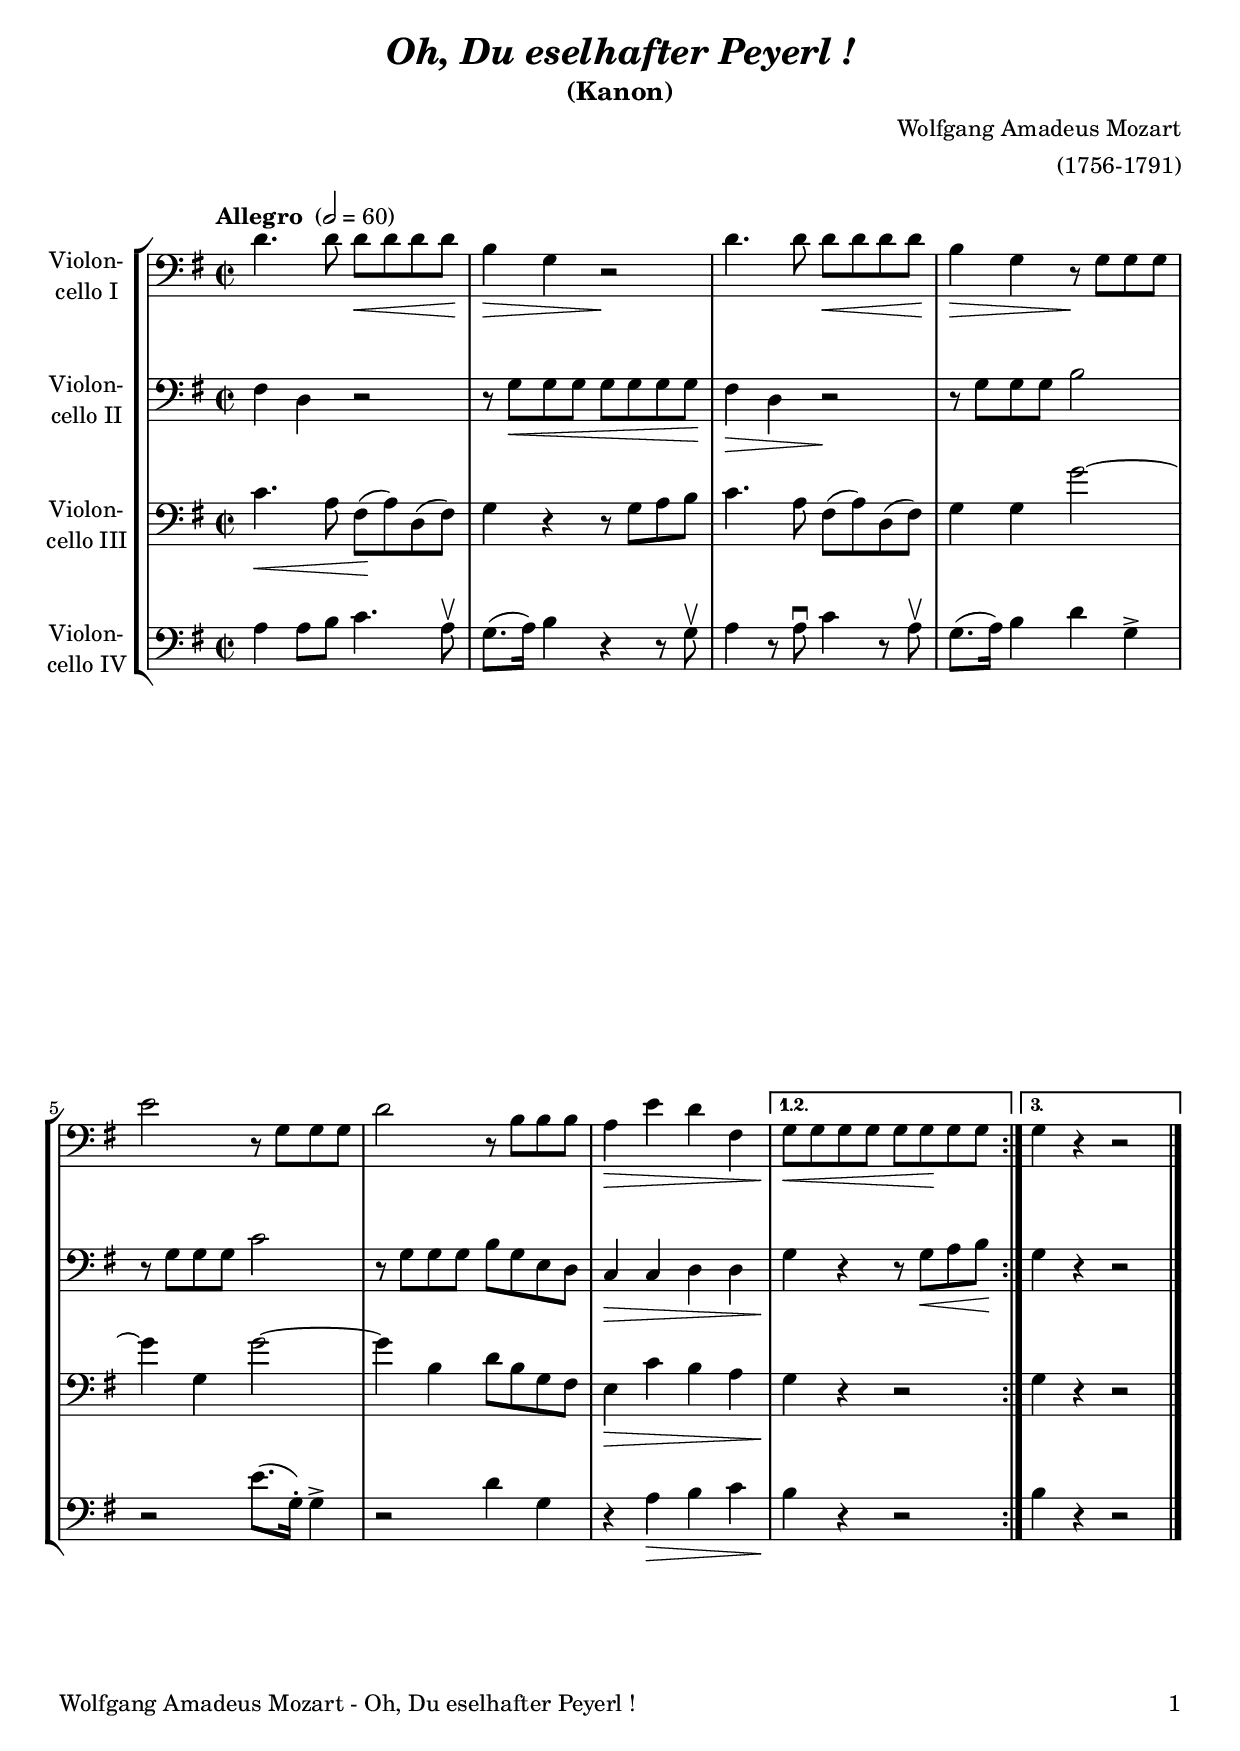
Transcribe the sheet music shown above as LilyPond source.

\version "2.18.2"
\include "deutsch.ly"
  
#(set-global-staff-size 20)

\header {
  title     = \markup \bold \italic "Oh, Du eselhafter Peyerl !"
  subtitle  = "(Kanon)"
  composer  = "Wolfgang Amadeus Mozart"
  arranger  = "(1756-1791)"
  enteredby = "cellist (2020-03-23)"
%  piece     = ""
}

voiceconsts = {
  \key d \major
  \time 2/2
  \clef "bass"
%  \numericTimeSignature
  \compressFullBarRests
  % Set default beaming for all staves
  \set Timing.beamExceptions = #'()
  \set Timing.baseMoment     = #(ly:make-moment 1 2)
  \set Timing.beatStructure  = #'(1)
  \tempo "Allegro " 2=60
}

micl = "clarinet"
mifl = "flute"
miob = "oboe"
mifh = "french horn"
misx = "tenor sax"
mist = "string ensemble 1"
miba = "cello"
%miba = "bassoon"

dcac = \mark \markup \center-column { "D.C. al" \musicglyph #"scripts.coda" }
segu = \markup \italic "segue"

va = \relative c' {
  \voiceconsts

  \repeat volta 3 {
    a4. a8 a\< a a a\!
    fis4\> d r2\!
    a'4. a8 a\< a a a\!
    fis4\> d r8\! d d d
    h'2 r8 d, d d
    a'2 r8 fis fis fis
    e4\> h' a cis,
  }
  \alternative {
    { d8\!\< d d d d d\! d d }
    { d4 r r2 }
  } \bar "|."
}

vb = \relative c {
  \voiceconsts

  \repeat volta 3 {
    cis4 a r2
    r8 d\< d d d d d d\!
    cis4\> a r2\!
    r8 d d d fis2
    r8 d d d g2
    r8 d d d fis d h a
    g4\> g a a
  }
  \alternative {
    { d\! r r8 d\< e fis\! }
    { d4 r r2 }
  } \bar "|."
}

vc = \relative c' {
  \voiceconsts

  \repeat volta 3 {
    g4.\< e8 cis(\! e) a,( cis)
    d4 r r8 d e fis
    g4. e8 cis( e) a,( cis)
    d4 d d'2~
    d4 d, d'2~
    d4 fis, a8 fis d cis
    h4\> g' fis e
  }
  \alternative {
    { d\! r r2 }
    { d4 r r2 }
  } \bar "|."
}

vd = \relative c {
  \voiceconsts

  \repeat volta 3 {
    e4 e8 fis g4. e8\upbow
    d8.( e16) fis4 r r8 d\upbow
    e4 r8 e\downbow g4 r8 e\upbow
    d8.( e16) fis4 a d,->
    r2 h'8.( d,16)-. d4->
    r2 a'4 d,
    r e\> fis g
  }
  \alternative {
    { fis\! r r2 }
    { fis4 r r2 }
  } \bar "|."
}


music = \new StaffGroup <<
      \new Staff {
	\set Staff.midiInstrument = \miba
	\set Staff.instrumentName = \markup \center-column { "Violon-" "cello I" }
	\transpose d g { \va }
      }

      \new Staff {
	\set Staff.midiInstrument = \miba
	\set Staff.instrumentName = \markup \center-column { "Violon-" "cello II" }
	\transpose d g { \vb }
      }

      \new Staff {
	\set Staff.midiInstrument = \miba
	\set Staff.instrumentName = \markup \center-column { "Violon-" "cello III" }
	\transpose d g { \vc }
      }

      \new Staff {
	\set Staff.midiInstrument = \miba
	\set Staff.instrumentName = \markup \center-column { "Violon-" "cello IV" }
	\transpose d g { \vd }
      }
>>

\book {
   \paper {
    print-page-number = ##t
    print-first-page-number = ##t
    ragged-last-bottom = ##f
    oddHeaderMarkup = \markup \null
    evenHeaderMarkup = \markup \null
    oddFooterMarkup = \markup {
      \fill-line {
        \on-the-fly #print-page-number-check-first
        "Wolfgang Amadeus Mozart - Oh, Du eselhafter Peyerl !" \fromproperty #'page:page-number-string
      }
    }
    evenFooterMarkup = \oddFooterMarkup
  } \score {
    \music
    \layout {}
  }

  \score {
    \unfoldRepeats \music

    \midi {
      \context {
        \Score
      }
    }
  }
}
